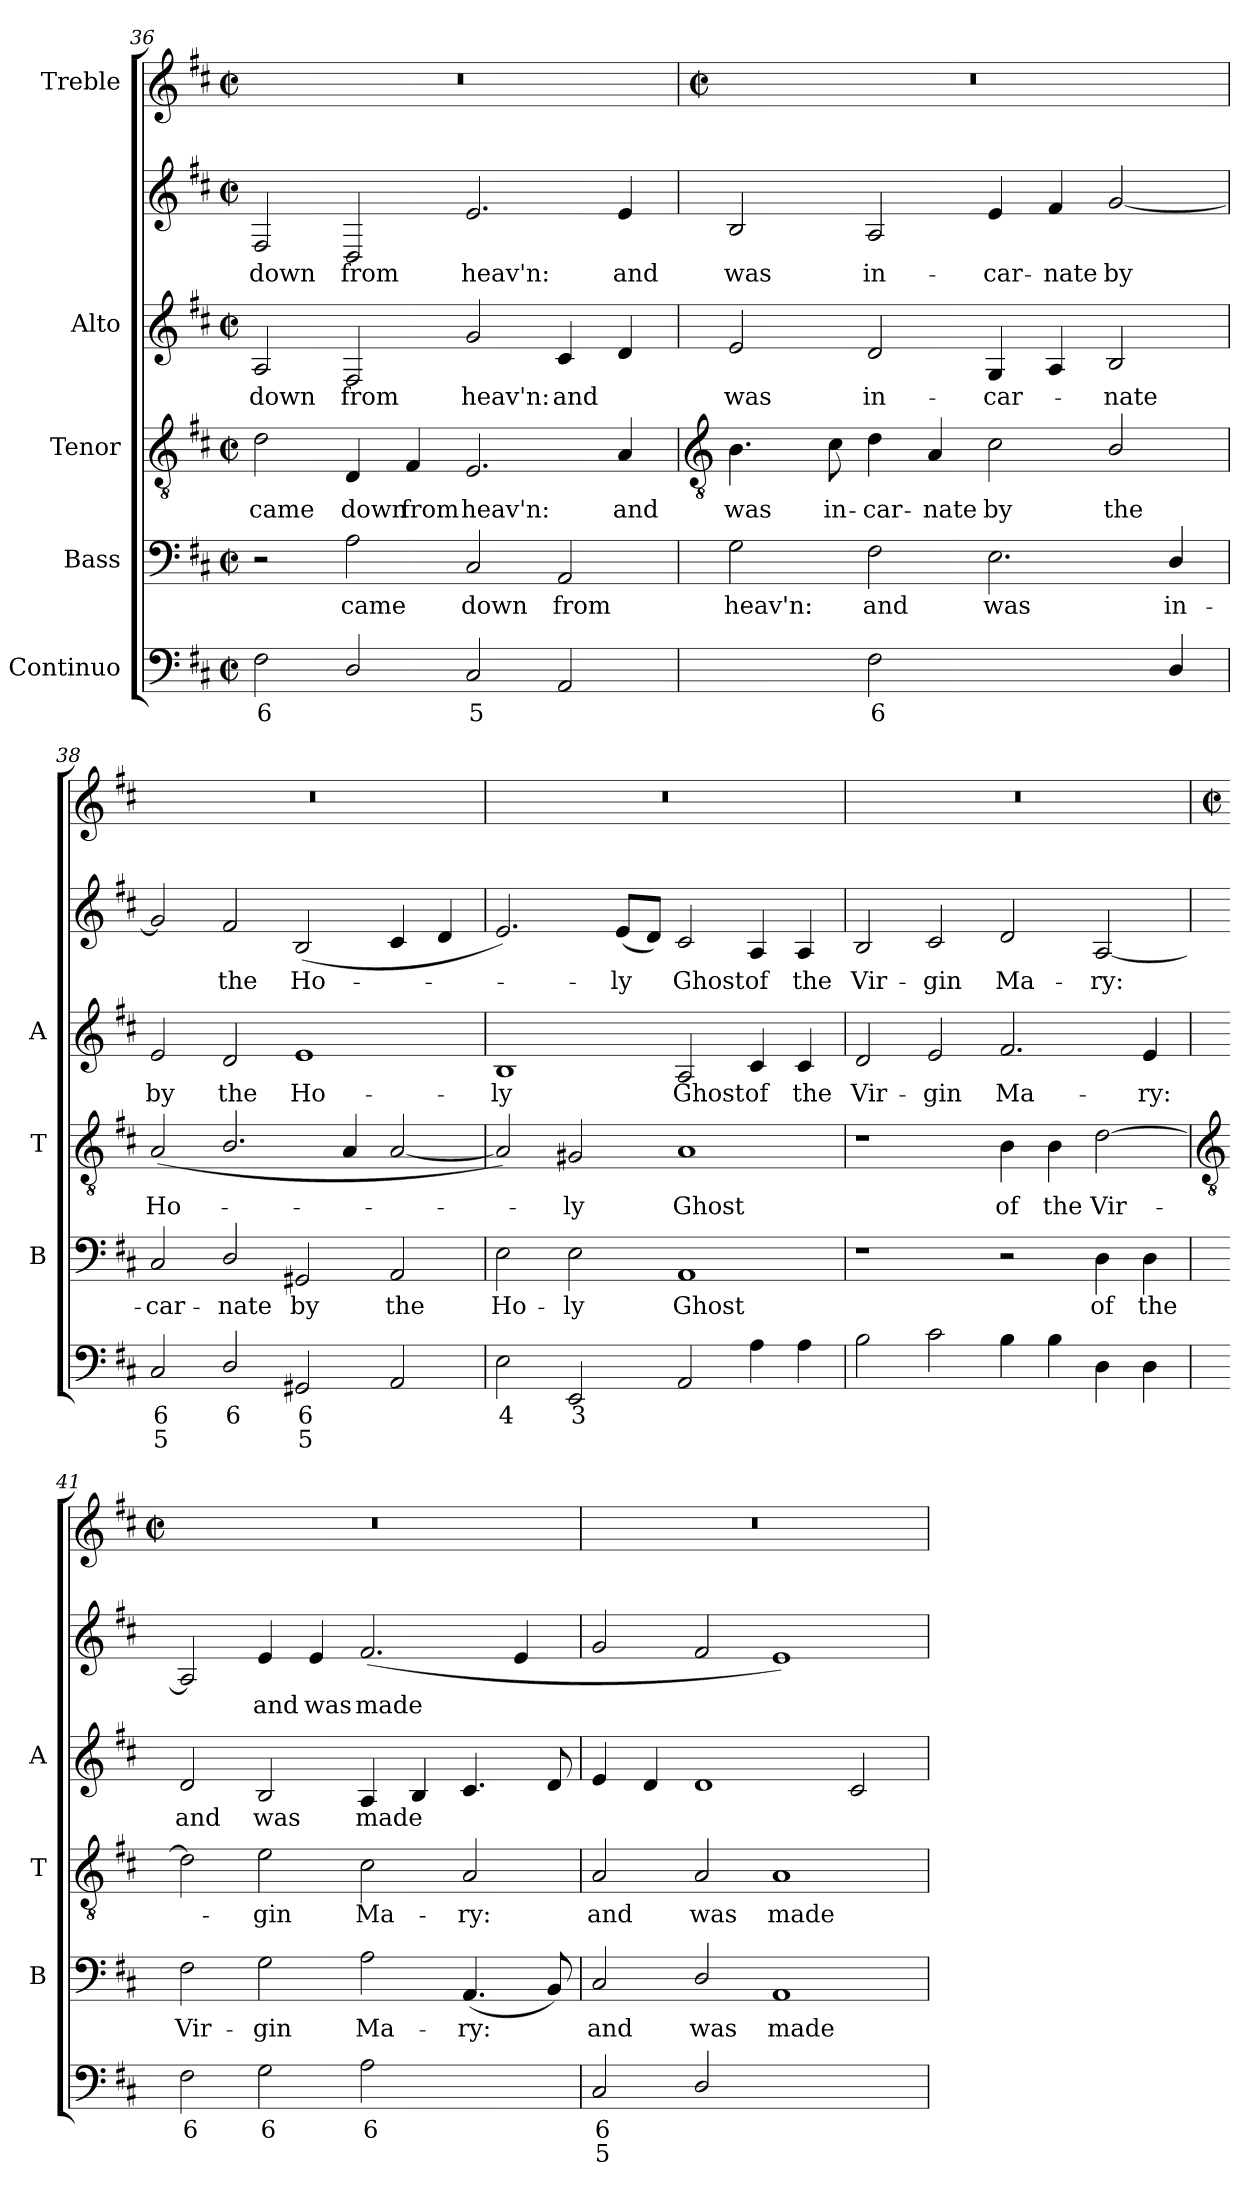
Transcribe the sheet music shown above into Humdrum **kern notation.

**kern	**text	**text	**kern	**text	**kern	**text	**kern	**text	**kern	**text	**kern
*part5	*part5	*part5	*part4	*part4	*part3	*part3	*part2	*part2	*part2	*part2	*part1
*staff6	*staff6	*staff6	*staff5	*staff5	*staff4	*staff4	*staff3	*staff3	*staff2	*staff2	*staff1
*I"Continuo	*	*	*I"Bass	*	*I"Tenor	*	*I"Alto	*	*	*	*I"Treble
*	*	*	*I'B	*	*I'T	*	*I'A	*	*	*	*
*clefF4	*	*	*clefF4	*	*clefGv2	*	*clefG2	*	*clefG2	*	*clefG2
*k[f#c#]	*	*	*k[f#c#]	*	*k[f#c#]	*	*k[f#c#]	*	*k[f#c#]	*	*k[f#c#]
*D:	*	*	*D:	*	*D:	*	*D:	*	*D:	*	*D:
*M4/2	*	*	*M4/2	*	*M4/2	*	*M4/2	*	*M4/2	*	*M4/2
*met(c|)	*	*	*met(c|)	*	*met(c|)	*	*met(c|)	*	*met(c|)	*	*met(c|)
=36	=36	=36	=36	=36	=36	=36	=36	=36	=36	=36	=36
!	!LO:LY:b	!	!	!	!	!LO:LY:b	!	!LO:LY:b	!	!LO:LY:b	!
2F#	6	.	2r	.	2d	came	2A	down	2F#	down	0r
!	!	!	!	!LO:LY:b	!	!LO:LY:b	!	!LO:LY:b	!	!LO:LY:b	!
2D/	.	.	2A	came	4D	down	2F#	from	2D	from	.
!	!	!	!	!	!	!LO:LY:b	!	!	!	!	!
.	.	.	.	.	4F#	from	.	.	.	.	.
!	!LO:LY:b	!	!	!LO:LY:b	!	!LO:LY:b	!	!LO:LY:b	!	!LO:LY:b	!
2C#	5	.	2C#	down	2.E	heav'n:	2g	heav'n:	2.e	heav'n:	.
!	!	!	!	!LO:LY:b	!	!	!	!LO:LY:b	!	!	!
2AA	.	.	2AA	from	.	.	4c#	and	.	.	.
!	!	!	!	!	!	!LO:LY:b	!	!	!	!LO:LY:b	!
.	.	.	.	.	4A	and	4d	.	4e	and	.
!!LO:LB:g=z
=37	=37	=37	=37	=37	=37	=37	=37	=37	=37	=37	=37
*	*	*	*	*	*clefGv2	*	*	*	*	*	*
*	*	*	*	*	*	*	*	*	*	*	*M4/2
*	*	*	*	*	*	*	*	*	*	*	*met(c|)
!	!LO:LY:b	!LO:LY:b	!	!LO:LY:b	!	!LO:LY:b	!	!LO:LY:b	!	!LO:LY:b	!
[4Gyy	6	3	2G	heav'n:	4.B	was	2e	was	2B	was	0r
!	!	!LO:LY:b	!	!	!	!	!	!	!	!	!
4Gyy]	.	4	.	.	.	.	.	.	.	.	.
!	!	!	!	!	!	!LO:LY:b	!	!	!	!	!
.	.	.	.	.	8c#	in-	.	.	.	.	.
!	!LO:LY:b	!	!	!LO:LY:b	!	!LO:LY:b	!	!LO:LY:b	!	!LO:LY:b	!
2F#	6	.	2F#	and	4d	-car-	2d	in-	2A	in-	.
!	!	!	!	!	!	!LO:LY:b	!	!	!	!	!
.	.	.	.	.	4A	-nate	.	.	.	.	.
!	!LO:LY:b	!	!	!LO:LY:b	!	!LO:LY:b	!	!LO:LY:b	!	!LO:LY:b	!
[2Eyy	6	.	2.E	was	2c#	by	4G	-car-	4e	-car-	.
!	!	!	!	!	!	!	!	!	!	!LO:LY:b	!
.	.	.	.	.	.	.	4A	.	4f#	-nate	.
!	!LO:LY:b	!	!	!	!	!LO:LY:b	!	!LO:LY:b	!	!LO:LY:b	!
4Eyy]	5	.	.	.	2B/	the	2B	nate	[2g	by	.
!	!	!	!	!LO:LY:b	!	!	!	!	!	!	!
4D/	.	.	4D/	in-	.	.	.	.	.	.	.
=38	=38	=38	=38	=38	=38	=38	=38	=38	=38	=38	=38
!	!LO:LY:b	!LO:LY:b	!	!LO:LY:b	!	!LO:LY:b	!	!LO:LY:b	!	!	!
2C#	6	5	2C#	-car-	(<2A	Ho-	2e	by	2g]	.	0r
!	!LO:LY:b	!	!	!LO:LY:b	!	!	!	!LO:LY:b	!	!LO:LY:b	!
2D/	6	.	2D/	-nate	2.B/	.	2d	the	2f#	the	.
!	!LO:LY:b	!LO:LY:b	!	!LO:LY:b	!	!	!	!LO:LY:b	!	!LO:LY:b	!
2GG#X	6	5	2GG#X	by	.	.	1e	Ho-	(<2B	Ho-	.
.	.	.	.	.	4A	.	.	.	.	.	.
!	!	!	!	!LO:LY:b	!	!	!	!	!	!	!
2AA	.	.	2AA	the	[2A	.	.	.	4c#	.	.
.	.	.	.	.	.	.	.	.	4d	.	.
=39	=39	=39	=39	=39	=39	=39	=39	=39	=39	=39	=39
!	!LO:LY:b	!	!	!LO:LY:b	!	!	!	!LO:LY:b	!	!	!
2E	4	.	2E	Ho-	2A])	.	1B	ly	2.e)	.	0r
!	!LO:LY:b	!	!	!LO:LY:b	!	!LO:LY:b	!	!	!	!	!
2EE	3	.	2E	-ly	2G#X	ly	.	.	.	.	.
!	!	!	!	!	!	!	!	!	!	!LO:LY:b	!
.	.	.	.	.	.	.	.	.	(<8eL	-ly	.
.	.	.	.	.	.	.	.	.	8dJ)	.	.
!	!	!	!	!LO:LY:b	!	!LO:LY:b	!	!LO:LY:b	!	!LO:LY:b	!
2AA	.	.	1AA	Ghost	1A	Ghost	2A	Ghost	2c#	Ghost	.
!	!	!	!	!	!	!	!	!LO:LY:b	!	!LO:LY:b	!
4A	.	.	.	.	.	.	4c#	of	4A	of	.
!	!	!	!	!	!	!	!	!LO:LY:b	!	!LO:LY:b	!
4A	.	.	.	.	.	.	4c#	the	4A	the	.
=40	=40	=40	=40	=40	=40	=40	=40	=40	=40	=40	=40
!	!	!	!	!	!	!	!	!LO:LY:b	!	!LO:LY:b	!
2B	.	.	1r	.	1r	.	2d	Vir-	2B	Vir-	0r
!	!	!	!	!	!	!	!	!LO:LY:b	!	!LO:LY:b	!
2c#	.	.	.	.	.	.	2e	-gin	2c#	-gin	.
!	!	!	!	!	!	!LO:LY:b	!	!LO:LY:b	!	!LO:LY:b	!
4B	.	.	2r	.	4B	of	2.f#	Ma-	2d	Ma-	.
!	!	!	!	!	!	!LO:LY:b	!	!	!	!	!
4B	.	.	.	.	4B	the	.	.	.	.	.
!	!	!	!	!LO:LY:b	!	!LO:LY:b	!	!	!	!LO:LY:b	!
4D	.	.	4D	of	[2d	Vir-	.	.	[2A	-ry:	.
!	!	!	!	!LO:LY:b	!	!	!	!LO:LY:b	!	!	!
4D	.	.	4D	the	.	.	4e	-ry:	.	.	.
!!LO:LB:g=z
=41	=41	=41	=41	=41	=41	=41	=41	=41	=41	=41	=41
*	*	*	*	*	*clefGv2	*	*	*	*	*	*
*	*	*	*	*	*	*	*	*	*	*	*M4/2
*	*	*	*	*	*	*	*	*	*	*	*met(c|)
!	!LO:LY:b	!	!	!LO:LY:b	!	!	!	!LO:LY:b	!	!	!
2F#	6	.	2F#	Vir-	2d]	.	2d	and	2A]	.	0r
!	!LO:LY:b	!	!	!LO:LY:b	!	!LO:LY:b	!	!LO:LY:b	!	!LO:LY:b	!
2G	6	.	2G	-gin	2e	gin	2B	was	4e	and	.
!	!	!	!	!	!	!	!	!	!	!LO:LY:b	!
.	.	.	.	.	.	.	.	.	4e	was	.
!	!LO:LY:b	!	!	!LO:LY:b	!	!LO:LY:b	!	!LO:LY:b	!	!LO:LY:b	!
2A	6	.	2A	Ma-	2c#	Ma-	4A	made	(<2.f#	made	.
.	.	.	.	.	.	.	4B	.	.	.	.
!	!LO:LY:b	!	!	!LO:LY:b	!	!LO:LY:b	!	!	!	!	!
[4AAyy	6	.	(<4.AA	-ry:	2A	-ry:	4.c#	.	.	.	.
!	!LO:LY:b	!	!	!	!	!	!	!	!	!	!
8AA/Lyy]	5	.	.	.	.	.	.	.	4e	.	.
8BB/J	.	.	8BB)	.	.	.	8d	.	.	.	.
=42	=42	=42	=42	=42	=42	=42	=42	=42	=42	=42	=42
!	!LO:LY:b	!LO:LY:b	!	!LO:LY:b	!	!LO:LY:b	!	!	!	!	!
2C#	6	5	2C#	and	2A	and	4e	.	2g	.	0r
.	.	.	.	.	.	.	4d	.	.	.	.
!	!	!	!	!LO:LY:b	!	!LO:LY:b	!	!	!	!	!
2D/	.	.	2D/	was	2A	was	1d	.	2f#	.	.
!	!LO:LY:b	!	!	!LO:LY:b	!	!LO:LY:b	!	!	!	!	!
[2AAyy	4	.	1AA	made	1A	made	.	.	1e)	.	.
!	!LO:LY:b	!	!	!	!	!	!	!	!	!	!
2AAyy]	3	.	.	.	.	.	2c#	.	.	.	.
=	=	=	=	=	=	=	=	=	=	=	=
*-	*-	*-	*-	*-	*-	*-	*-	*-	*-	*-	*-
